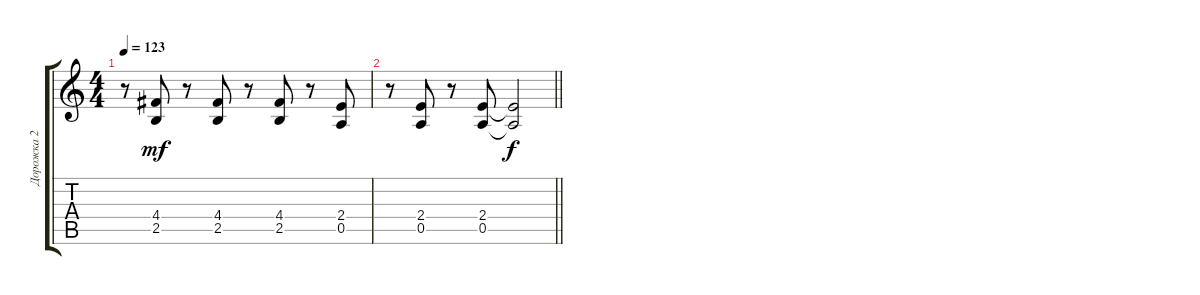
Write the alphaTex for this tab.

\track ("Дорожка 2" "Дорожка 2") {instrument electricguitarclean}
\staff {score tabs}
\tuning (E4 B3 G3 D3 A2 E2) {hide}
\ts (4 4)
\tempo 123
\clef g2
\ks c
r.8{dy mf} (4.4 2.5).8 r.8 (4.4 2.5).8 r.8 (4.4 2.5).8 r.8 (2.4 0.5).8 |
\barLineRight lightlight
r.8 (2.4 0.5).8 r.8 (2.4 0.5).8 (2.4{t} 0.5{t}).2{dy f}
